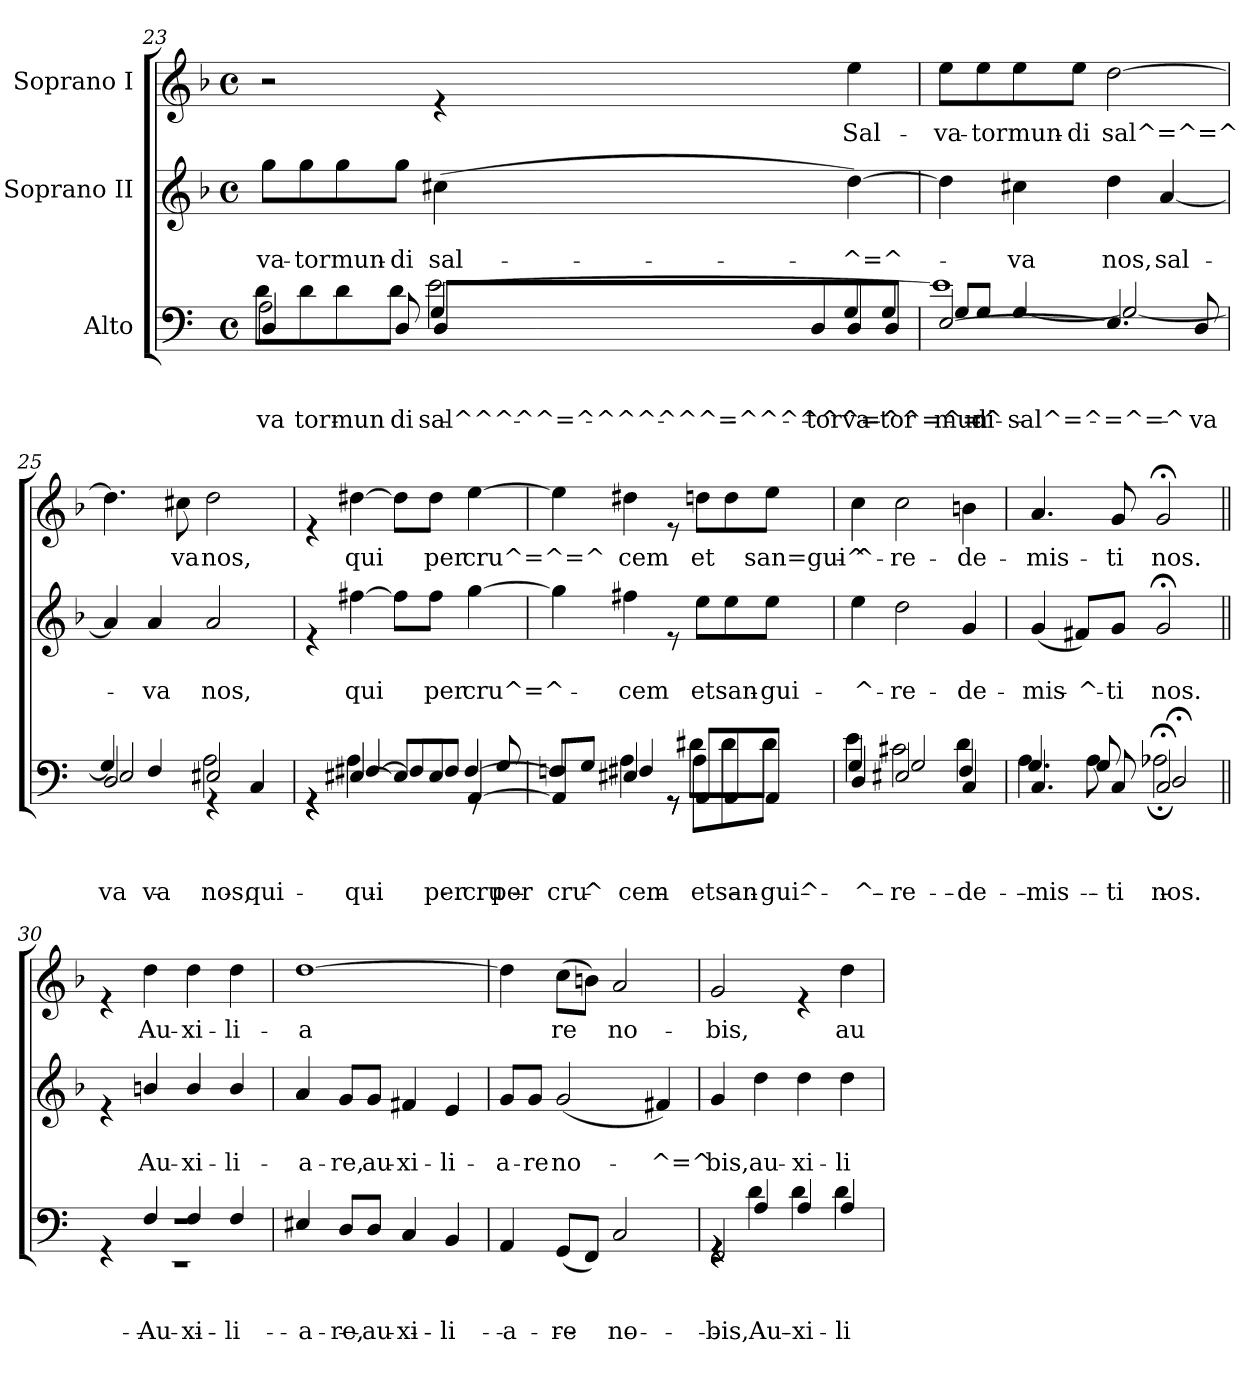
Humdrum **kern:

**kern	**text	**text	**text	**kern	**text	**text	**kern	**text
*part3	*part3	*part3	*part3	*part2	*part2	*part2	*part1	*part1
*staff3	*staff3	*staff3	*staff3	*staff2	*staff2	*staff2	*staff1	*staff1
*I"Alto	*	*	*	*I"Soprano II	*	*	*I"Soprano I	*
*clefF4	*	*	*	*clefG2	*	*	*clefG2	*
*ITrd4c7	*	*	*	*	*	*	*	*
*k[b-]	*	*	*	*k[b-]	*	*	*k[b-]	*
*F:	*	*	*	*F:	*	*	*F:	*
*M4/4	*	*	*	*M4/4	*	*	*M4/4	*
*met(c)	*	*	*	*met(c)	*	*	*met(c)	*
=23	=23	=23	=23	=23	=23	=23	=23	=23
!	!	!	!LO:LY:b	!	!	!	!	!
*^	*	*	*	*	*	*	*	*
!	!	!	!	!LO:LY:b	!	!	!	!	!
*	*^	*	*	*	*	*	*	*	*
!	!	!	!	!	!LO:LY:b	!	!	!LO:LY:b	!	!
4GG/	2D\	8G\L	.	.	va-	8gg\L	.	-va-	2r	.
!	!	!	!	!	!LO:LY:b	!	!	!LO:LY:b	!	!
.	.	8G\	.	.	-tor	8gg\	.	-tor	.	.
!	!	!	!	!	!LO:LY:b	!	!	!LO:LY:b	!	!
8ryy	.	8G\	.	.	mun-	8gg\	.	mun-	.	.
!	!	!	!	!	!LO:LY:b	!	!	!	!	!
!	!	!	!	!	!LO:LY:b	!	!	!LO:LY:b	!	!
8GG/	.	8G\J	.	.	-di	8gg\J	.	-di	.	.
!	!	!	!	!	!LO:LY:b	!	!	!	!	!
!	!	!	!	!	!LO:LY:b	!	!	!	!	!
!	!	!	!	!	!LO:LY:b	!	!	!LO:LY:b	!	!
8GG/L	4C/	[>2A\	.	.	sal^^^^^=^^^^^^^=^^^^^^=^^=^=^-	(>4cc#X\	.	sal-	4re	.
!	!	!	!	!	!LO:LY:b	!	!	!	!	!
8GG/	.	.	.	.	-tor	.	.	.	.	.
!	!	!	!	!	!LO:LY:b	!	!	!	!	!
!	!	!	!	!	!LO:LY:b	!	!	!LO:LY:b	!	!LO:LY:b
8GG/	8C/L	.	.	.	-va-	[>4dd\)	.	-^=^-	4ee\	Sal-
!	!	!	!	!	!LO:LY:b	!	!	!	!	!
!	!	!	!	!	!LO:LY:b	!	!	!	!	!
8GG/J	8C/J	.	.	.	-tor	.	.	.	.	.
!!LO:LB:g=z
=24	=24	=24	=24	=24	=24	=24	=24	=24	=24	=24
!	!	!	!	!	!LO:LY:b	!	!	!	!	!
!	!	!	!	!	!LO:LY:b	!	!	!	!	!LO:LY:b
[<2AA/	8C/L	1A]	.	.	mun	4dd\]	.	.	8ee\L	-va-
!	!	!	!	!	!LO:LY:b	!	!	!	!	!LO:LY:b
.	8C/J	.	.	.	di-	.	.	.	8ee\	-tor
!	!	!	!	!	!LO:LY:b	!	!	!LO:LY:b	!	!LO:LY:b
.	[<4C/	.	.	.	-sal^=^=^=^	4cc#X\	.	-va	8ee\	mun-
!	!	!	!	!	!	!	!	!	!	!LO:LY:b
.	.	.	.	.	.	.	.	.	8ee\J	-di
!	!	!	!	!	!	!	!	!LO:LY:b	!	!LO:LY:b
4.AA/]	2C/_	.	.	.	.	4dd\	.	nos,	[>2dd\	sal^=^=^
!	!	!	!	!	!	!	!	!LO:LY:b	!	!
.	.	.	.	.	.	[<4a/	.	sal-	.	.
!	!	!	!	!	!LO:LY:b	!	!	!	!	!
8GG/	.	.	.	.	-va	.	.	.	.	.
=25	=25	=25	=25	=25	=25	=25	=25	=25	=25	=25
!	!	!	!	!	!LO:LY:b	!	!	!	!	!
!	!	!	!	!	!LO:LY:b	!	!	!	!	!
2GG/	4C/]	2AA/	.	.	va	4a/]	.	.	4.dd\]	.
!	!	!	!	!	!LO:LY:b	!	!	!LO:LY:b	!	!
.	4BB-/	.	.	.	va	4a/	.	-va	.	.
!	!	!	!	!	!	!	!	!	!	!LO:LY:b
.	.	.	.	.	.	.	.	.	8cc#X\	va
!	!	!	!	!	!LO:LY:b	!	!	!	!	!
!	!	!	!	!	!LO:LY:b	!	!	!LO:LY:b	!	!LO:LY:b
4rGG	2AA#X/	2D\	.	.	nos,	2a/	.	nos,	2dd\	nos,
!	!	!	!	!	!LO:LY:b	!	!	!	!	!
4FF/	.	.	.	.	qui	.	.	.	.	.
=26	=26	=26	=26	=26	=26	=26	=26	=26	=26	=26
4rGG	4rGG	4rGG	.	.	.	4re	.	.	4re	.
!	!	!	!	!	!LO:LY:b	!	!	!	!	!
!	!	!	!	!	!LO:LY:b	!	!	!	!	!
!	!	!	!	!	!LO:LY:b	!	!	!LO:LY:b	!	!LO:LY:b
[<4AA#X/	4D\	[<4BBn/	.	.	qui	[>4ff#X\	.	qui	[>4dd#X\	qui
8AA#/L]	4ryy	8BB/L]	.	.	.	8ff#\L]	.	.	8dd#\L]	.
!	!	!	!	!	!LO:LY:b	!	!	!	!	!
!	!	!	!	!	!LO:LY:b	!	!	!LO:LY:b	!	!LO:LY:b
8AA#/J	.	8BB/J	.	.	per	8ff#\J	.	per	8dd#\J	per
!	!	!	!	!	!LO:LY:b	!	!	!	!	!
!	!	!	!	!	!LO:LY:b	!	!	!LO:LY:b	!	!LO:LY:b
[<4DD/	8rGG	[<4BB/	.	.	cru-	[>4gg\	.	cru^=^-	[>4ee\	cru^=^=^
!	!	!	!	!	!LO:LY:b	!	!	!	!	!
.	8C/	.	.	.	per	.	.	.	.	.
=27	=27	=27	=27	=27	=27	=27	=27	=27	=27	=27
!	!	!	!	!	!LO:LY:b	!	!	!	!	!
4DD/]	8BB-X/L	4BB/]	.	.	-cru	4gg\]	.	.	4ee\]	.
!	!	!	!	!	!LO:LY:b	!	!	!	!	!
.	8C/J	.	.	.	^-	.	.	.	.	.
!	!	!	!	!	!LO:LY:b	!	!	!	!	!
!	!	!	!	!	!LO:LY:b	!	!	!	!	!
!	!	!	!	!	!LO:LY:b	!	!	!LO:LY:b	!	!LO:LY:b
4AA#X/	4D\	4BBn/	.	.	-cem	4ff#X\	.	-cem	4dd#X\	cem
8rGG	8rGG	8rGG	.	.	.	8re	.	.	8re	.
!	!	!	!	!	!LO:LY:b	!	!	!	!	!
!	!	!	!	!	!LO:LY:b	!	!	!	!	!
!	!	!	!	!	!LO:LY:b	!	!	!LO:LY:b	!	!LO:LY:b
8DD/L	8D\L	8G#X\L	.	.	et	8ee\L	.	et	8ddn\L	et
!	!	!	!	!	!LO:LY:b	!	!	!	!	!
!	!	!	!	!	!LO:LY:b	!	!	!LO:LY:b	!	!
8DD/	8G#\	8G#\	.	.	san-	8ee\	.	san-	8dd\	.
!	!	!	!	!	!LO:LY:b	!	!	!	!	!
!	!	!	!	!	!LO:LY:b	!	!	!	!	!
!	!	!	!	!	!LO:LY:b	!	!	!LO:LY:b	!	!LO:LY:b
8DD/J	8G#\J	8G#\J	.	.	-gui^-	8ee\J	.	-gui-	8ee\J	san=gui^-
!!LO:PB:g=z
=28	=28	=28	=28	=28	=28	=28	=28	=28	=28	=28
!	!	!	!	!	!LO:LY:b	!	!	!	!	!
!	!	!	!	!	!LO:LY:b	!	!	!	!	!
!	!	!	!	!	!LO:LY:b	!	!	!LO:LY:b	!	!LO:LY:b
4GG/	4C/	4A\	.	.	-^-	4ee\	.	-^-	4cc\	-^-
!	!	!	!	!	!LO:LY:b	!	!	!	!	!
!	!	!	!	!	!LO:LY:b	!	!	!	!	!
!	!	!	!	!	!LO:LY:b	!	!	!LO:LY:b	!	!LO:LY:b
2AA#X/	2C/	2F#X\	.	.	-re-	2dd\	.	-re-	2cc\	-re-
!	!	!	!	!	!LO:LY:b	!	!	!	!	!
!	!	!	!	!	!LO:LY:b	!	!	!	!	!
!	!	!	!	!	!LO:LY:b	!	!	!LO:LY:b	!	!LO:LY:b
4FF/	4BB-/	4G\	.	.	-de-	4g/	.	-de-	4bn\	-de-
=29	=29	=29	=29	=29	=29	=29	=29	=29	=29	=29
!	!	!	!	!	!LO:LY:b	!	!	!	!	!
!	!	!	!	!	!LO:LY:b	!	!	!	!	!
!	!	!	!	!	!LO:LY:b	!	!	!LO:LY:b	!	!LO:LY:b
4.FF/	4.C/	4.D\	.	.	mis-	(<4g/	.	-mis-	4.a/	-mis-
!	!	!	!	!	!	!	!	!LO:LY:b	!	!
.	.	.	.	.	.	8f#X/L)	.	-^-	.	.
!	!	!	!	!	!LO:LY:b	!	!	!	!	!
!	!	!	!	!	!LO:LY:b	!	!	!	!	!
!	!	!	!	!	!LO:LY:b	!	!	!LO:LY:b	!	!LO:LY:b
8FF/	8C/	8D\	.	.	-ti	8g/J	.	-ti	8g/	-ti
!	!	!	!	!	!LO:LY:b	!	!	!	!	!
!	!	!	!	!	!LO:LY:b	!	!	!	!	!
!	!	!	!	!	!LO:LY:b	!	!	!LO:LY:b	!	!LO:LY:b
2FF;</	2D-X;\	2GG;/	.	.	nos.	2g;/	.	nos.	2g;/	nos.
=30||	=30||	=30||	=30||	=30||	=30||	=30||	=30||	=30||	=30||	=30||
4rGG	1rEE	1r	.	.	.	4re	.	.	4re	.
!	!	!	!	!	!LO:LY:b	!	!	!LO:LY:b	!	!LO:LY:b
4BB-/	.	.	.	.	Au-	4bn/	.	Au-	4dd\	Au-
!	!	!	!	!	!LO:LY:b	!	!	!LO:LY:b	!	!LO:LY:b
4BB-/	.	.	.	.	-xi-	4b/	.	-xi-	4dd\	-xi-
!	!	!	!	!	!LO:LY:b	!	!	!LO:LY:b	!	!LO:LY:b
4BB-/	.	.	.	.	-li	4b/	.	-li-	4dd\	-li-
*v	*v	*v	*	*	*	*	*	*	*	*
=31	=31	=31	=31	=31	=31	=31	=31	=31
!	!	!	!LO:LY:b	!	!	!LO:LY:b	!	!LO:LY:b
4AA#X/	.	.	a-	4a/	.	-a-	[>1dd	-a
!	!	!	!LO:LY:b	!	!	!LO:LY:b	!	!
8GG/L	.	.	-re,	8g/L	.	-re,	.	.
!	!	!	!LO:LY:b	!	!	!LO:LY:b	!	!
8GG/J	.	.	au-	8g/J	.	au-	.	.
!	!	!	!LO:LY:b	!	!	!LO:LY:b	!	!
4FF/	.	.	-xi-	4f#X/	.	-xi-	.	.
!	!	!	!LO:LY:b	!	!	!LO:LY:b	!	!
4EE/	.	.	-li	4e/	.	-li-	.	.
=32	=32	=32	=32	=32	=32	=32	=32	=32
!	!	!	!LO:LY:b	!	!	!LO:LY:b	!	!
4DD/	.	.	a-	8g/L	.	-a-	4dd\]	.
!	!	!	!	!	!	!LO:LY:b	!	!
.	.	.	.	8g/J	.	-re	.	.
!	!	!	!LO:LY:b	!	!	!LO:LY:b	!	!LO:LY:b
(<8CC/L	.	.	-re	(<2g/	.	no-	(>8cc\L	re
8BBB-/J)	.	.	.	.	.	.	8bn\J)	.
!	!	!	!LO:LY:b	!	!	!	!	!LO:LY:b
2FF/	.	.	no-	.	.	.	2a/	no-
!	!	!	!	!	!	!LO:LY:b	!	!
.	.	.	.	4f#X/)	.	-^=^	.	.
!!LO:LB:g=z
=33	=33	=33	=33	=33	=33	=33	=33	=33
!	!	!	!LO:LY:b	!	!	!LO:LY:b	!	!LO:LY:b
*^	*	*	*	*	*	*	*	*
*	*^	*	*	*	*	*	*	*	*
2BBB-/	4rGG	4rGG	.	.	-bis,	4g/	.	bis,	2g/	-bis,
!	!	!	!	!	!LO:LY:b	!	!	!	!	!
!	!	!	!	!	!LO:LY:b	!	!	!LO:LY:b	!	!
.	4D/	4G\	.	.	Au-	4dd\	.	au-	.	.
!	!	!	!	!	!LO:LY:b	!	!	!	!	!
!	!	!	!	!	!LO:LY:b	!	!	!LO:LY:b	!	!
2ryy	4D/	4G\	.	.	-xi-	4dd\	.	-xi-	4re	.
!	!	!	!	!	!LO:LY:b	!	!	!	!	!
!	!	!	!	!	!LO:LY:b	!	!	!LO:LY:b	!	!LO:LY:b
.	4D/	4G\	.	.	-li-	4dd\	.	-li-	4dd\	au-
*v	*v	*v	*	*	*	*	*	*	*	*
=	=	=	=	=	=	=	=	=
*-	*-	*-	*-	*-	*-	*-	*-	*-
